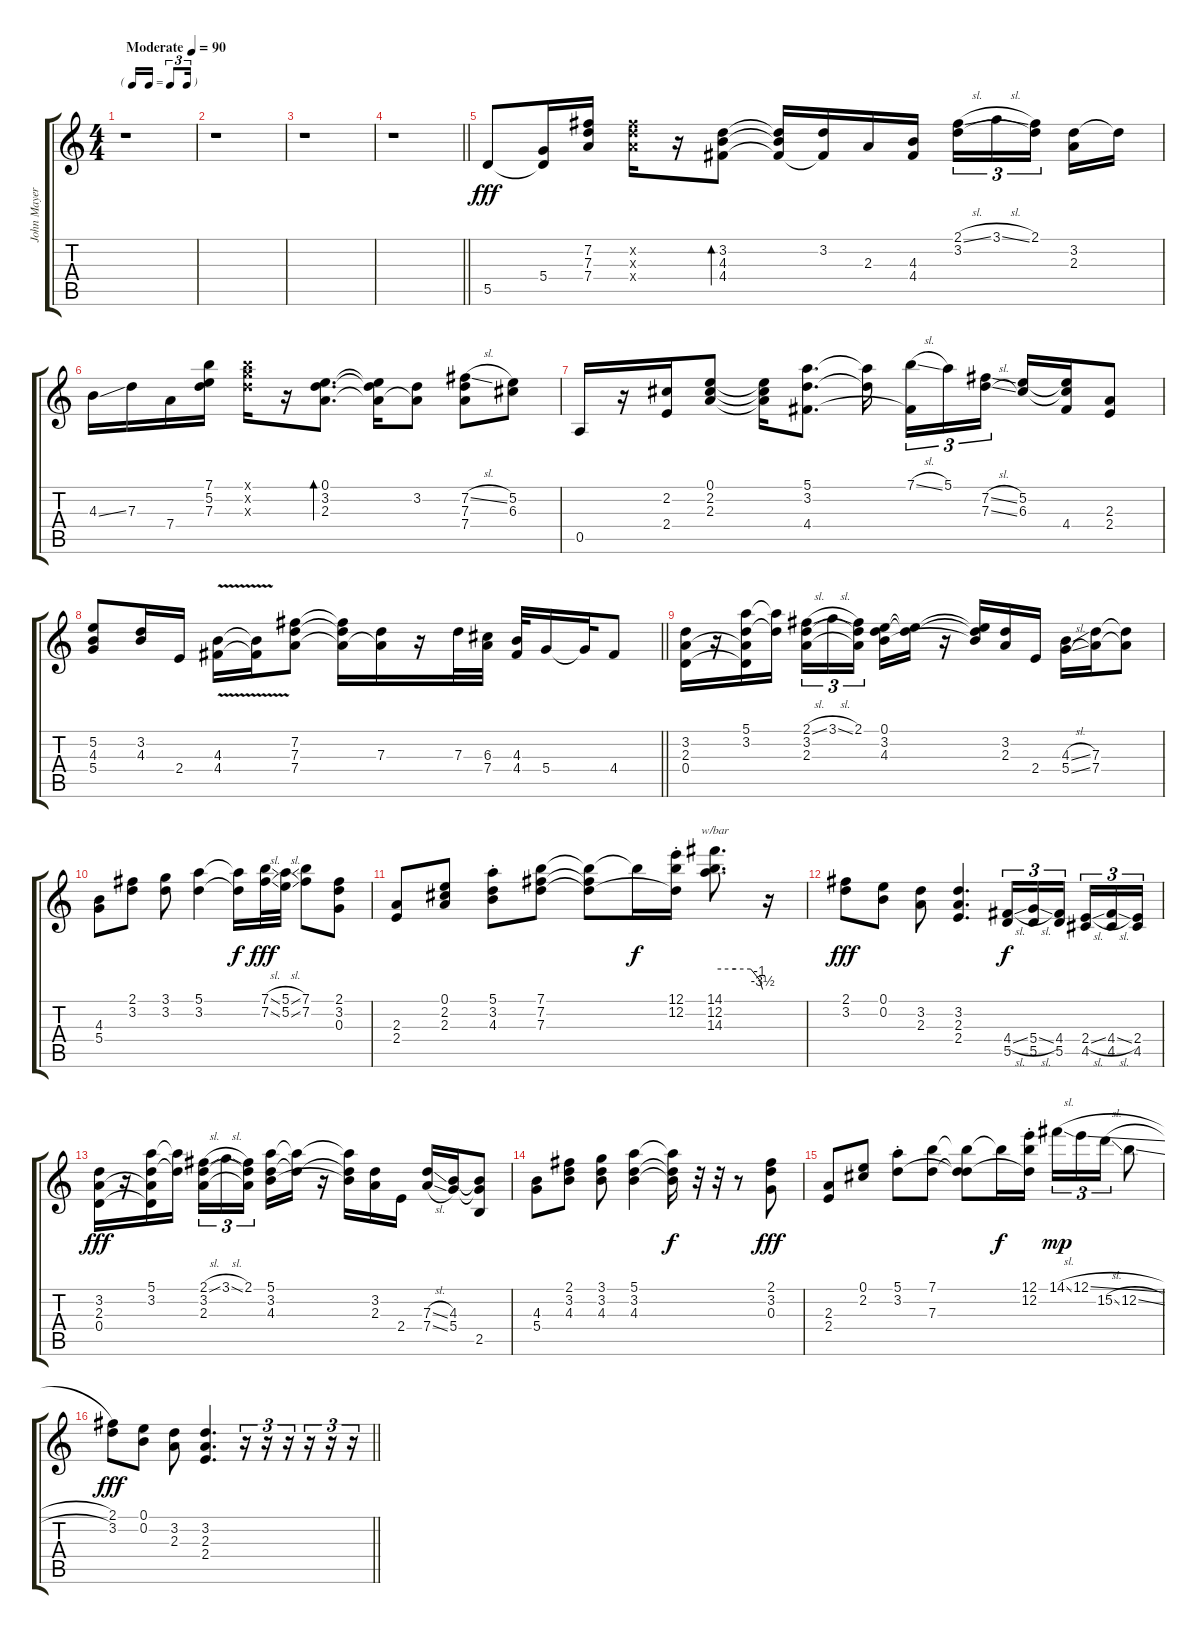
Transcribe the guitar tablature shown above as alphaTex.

\track ("John Mayer" "John Mayer") {instrument electricguitarjazz}
\staff {score tabs}
\tuning (E4 B3 G3 D3 A2 E2) {hide}
\ts (4 4)
\tf triplet16th
\tempo (90 "Moderate")
\clef g2
\ks c
r.1{dy fff instrument electricguitarjazz} |
r.1 |
r.1 |
\barLineRight lightlight
r.1 |
5.5.8 (5.4 5.5{t}).16 (7.2 7.3 7.4).16 (7.2{x} 7.3{x} 7.4{x}).16 r.16 (3.2 4.3 4.4).8{bd 240} (3.2{t} 4.3{t} 4.4{t}).16 (3.2 4.4{t}).16 2.3.16 (4.3 4.4).16 (2.1{sl} 3.2).16{tu (3 2)} 3.1{sl}.16{tu (3 2)} (2.1 3.2{t}).16{tu (3 2) beam splitsecondary} (3.2 2.3).16 3.2{t}.16 |
4.3{ss}.16 7.3.16 7.4.16 (7.1 5.2 7.3).16 (7.1{x} 8.2{x} 7.3{x}).16 r.16 (0.1 3.2 2.3).8{d bd 120} (0.1{t} 3.2{t} 2.3{t}).16 (3.2 2.3{t}).8 (7.2{sl} 7.3 7.4).8 (5.2 6.3).8 |
0.5.16 r.16 (2.2 2.4).16 (0.1 2.2 2.3).8 (0.1{t} 2.2{t} 2.3{t}).16 (5.1 3.2 4.4).8{d} (5.1{t} 3.2{t}).16{beam splitsecondary} (7.1{sl} 4.4{t}).16{tu (3 2)} 5.1.16{tu (3 2)} (7.2{sl} 7.3{sl}).16{tu (3 2)} (5.2 6.3).16 (5.2{t} 6.3{t} 4.4).16 (2.3 2.4).8 |
\barLineRight lightlight
(5.2 4.3 5.4).8 (3.2 4.3).16 2.4.16 (4.3 4.4{v}).16 (4.3{t} 4.4{t}).16 (7.2 7.3 7.4).8 (7.2{t} 7.3{t} 7.4{t}).16 (7.3 7.4{t}).16 r.16 7.3.32 (6.3 7.4).32 (4.3 4.4).32 5.4.16 5.4{t}.32 4.4.8 |
(3.2 2.3 0.4).16 r.16 (5.1 3.2 2.3{t} 0.4{t}).16 (5.1{t} 3.2{t}).16 (2.1{sl} 3.2 2.3).16{tu (3 2)} 3.1{sl}.16{tu (3 2)} (2.1 3.2{t} 2.3{t}).16{tu (3 2) beam splitsecondary} (0.1 3.2 4.3).16 (0.1{t} 3.2{t}).16 r.16 (0.1{t} 3.2{t} 4.3{t}).16 (3.2 2.3).16 2.4.16 (4.3{sl} 5.4{sl}).16 (7.3 7.4).16 (7.3{t} 7.4{t}).8 |
(4.3 5.4).8 (2.1 3.2).8 (3.1 3.2).8 (5.1 3.2).4 (5.1{t} 3.2{t}).16{dy f} (7.1{sl} 7.2{sl}).32{dy fff} (5.1{sl} 5.2{sl}).32 (7.1 7.2).8 (2.1 3.2 0.3).8 |
(2.3 2.4).8 (0.1 2.2 2.3).8 (5.1{st} 3.2{st} 4.3{st}).8 (7.1 7.2 7.3).8 (7.1{t} 7.2{t} 7.3{t}).8 7.1{t}.16{dy f} (12.1{st} 12.2{st} 7.3{t}).16 (14.1 12.2 14.3).8{d tbe (custom default 0 0 26 0 45 0 56 -4 60 -14)} r.16 |
(2.1 3.2).8{dy fff} (0.1 0.2).8 (3.2 2.3).8 (3.2 2.3 2.4).4{d} (4.4{sl} 5.5).16{tu (3 2) dy f} (5.4{sl} 5.5).16{tu (3 2)} (4.4 5.5).16{tu (3 2) beam splitsecondary} (2.4{sl} 4.5).16{tu (3 2)} (4.4{sl} 4.5).16{tu (3 2)} (2.4 4.5).16{tu (3 2)} |
(3.2 2.3 0.4).16{dy fff} r.16 (5.1 3.2 2.3{t} 0.4{t}).16 (5.1{t} 3.2{t}).16 (2.1{sl} 3.2 2.3).16{tu (3 2)} 3.1{sl}.16{tu (3 2)} (2.1 3.2{t} 2.3{t}).16{tu (3 2) beam splitsecondary} (5.1 3.2 4.3).16 (5.1{t} 3.2{t}).16 r.16 (5.1{t} 3.2{t} 4.3{t}).16 (3.2 2.3).16 2.4.16 (7.3{sl} 7.4{sl}).16 (4.3 5.4).16 (4.3{t} 5.4{t} 2.5).8 |
(4.3 5.4).8 (2.1 3.2 4.3).8 (3.1 3.2 4.3).8 (5.1 3.2 4.3).4 (5.1{t} 3.2{t} 4.3{t}).16{dy f} r.32 r.32 r.8 (2.1 3.2 0.3).8{dy fff} |
(2.3 2.4).8 (0.1 2.2).8 (5.1{st} 3.2{st}).8 (7.1 7.3).8 (7.1{t} 3.2{t} 7.3{t}).8 7.1{t}.16{dy f} (12.1{st} 12.2{st} 7.3{t}).16 14.1{sl}.16{tu (3 2) dy mp} 12.1{sl}.16{tu (3 2)} 15.2{sl}.16{tu (3 2)} 12.2{sl}.8 |
\barLineRight lightlight
(2.1 3.2).8{dy fff} (0.1 0.2).8 (3.2 2.3).8 (3.2 2.3 2.4).4{d} r.16{tu (3 2)} r.16{tu (3 2)} r.16{tu (3 2)} r.16{tu (3 2)} r.16{tu (3 2)} r.16{tu (3 2)}
